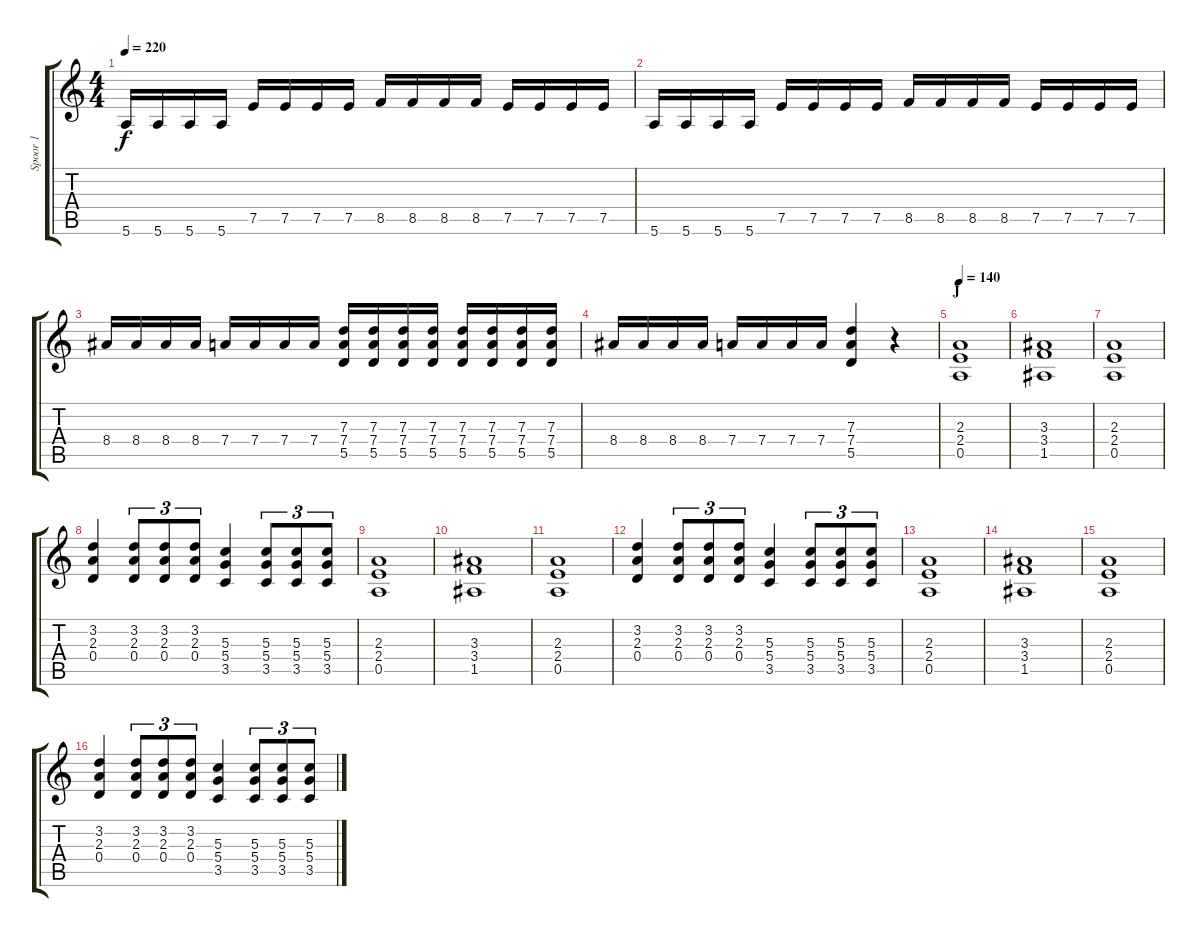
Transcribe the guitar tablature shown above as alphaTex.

\track ("Spoor 1" "Spoor 1") {instrument electricguitarclean}
\staff {score tabs}
\tuning (E4 B3 G3 D3 A2 E2) {hide}
\ts (4 4)
\tempo 220
\clef g2
\ks c
5.6.16{dy f} 5.6.16 5.6.16 5.6.16 7.5.16 7.5.16 7.5.16 7.5.16 8.5.16 8.5.16 8.5.16 8.5.16 7.5.16 7.5.16 7.5.16 7.5.16 |
5.6.16 5.6.16 5.6.16 5.6.16 7.5.16 7.5.16 7.5.16 7.5.16 8.5.16 8.5.16 8.5.16 8.5.16 7.5.16 7.5.16 7.5.16 7.5.16 |
8.4.16 8.4.16 8.4.16 8.4.16 7.4.16 7.4.16 7.4.16 7.4.16 (7.3 7.4 5.5).16 (7.3 7.4 5.5).16 (7.3 7.4 5.5).16 (7.3 7.4 5.5).16 (7.3 7.4 5.5).16 (7.3 7.4 5.5).16 (7.3 7.4 5.5).16 (7.3 7.4 5.5).16 |
8.4.16 8.4.16 8.4.16 8.4.16 7.4.16 7.4.16 7.4.16 7.4.16 (7.3 7.4 5.5).4 r.4 |
\section ("" "J")
\tempo 140
(2.3 2.4 0.5).1 |
(3.3 3.4 1.5).1 |
(2.3 2.4 0.5).1 |
(3.2 2.3 0.4).4 (3.2 2.3 0.4).8{tu (3 2)} (3.2 2.3 0.4).8{tu (3 2)} (3.2 2.3 0.4).8{tu (3 2)} (5.3 5.4 3.5).4 (5.3 5.4 3.5).8{tu (3 2)} (5.3 5.4 3.5).8{tu (3 2)} (5.3 5.4 3.5).8{tu (3 2)} |
(2.3 2.4 0.5).1 |
(3.3 3.4 1.5).1 |
(2.3 2.4 0.5).1 |
(3.2 2.3 0.4).4 (3.2 2.3 0.4).8{tu (3 2)} (3.2 2.3 0.4).8{tu (3 2)} (3.2 2.3 0.4).8{tu (3 2)} (5.3 5.4 3.5).4 (5.3 5.4 3.5).8{tu (3 2)} (5.3 5.4 3.5).8{tu (3 2)} (5.3 5.4 3.5).8{tu (3 2)} |
(2.3 2.4 0.5).1 |
(3.3 3.4 1.5).1 |
(2.3 2.4 0.5).1 |
(3.2 2.3 0.4).4 (3.2 2.3 0.4).8{tu (3 2)} (3.2 2.3 0.4).8{tu (3 2)} (3.2 2.3 0.4).8{tu (3 2)} (5.3 5.4 3.5).4 (5.3 5.4 3.5).8{tu (3 2)} (5.3 5.4 3.5).8{tu (3 2)} (5.3 5.4 3.5).8{tu (3 2)}
